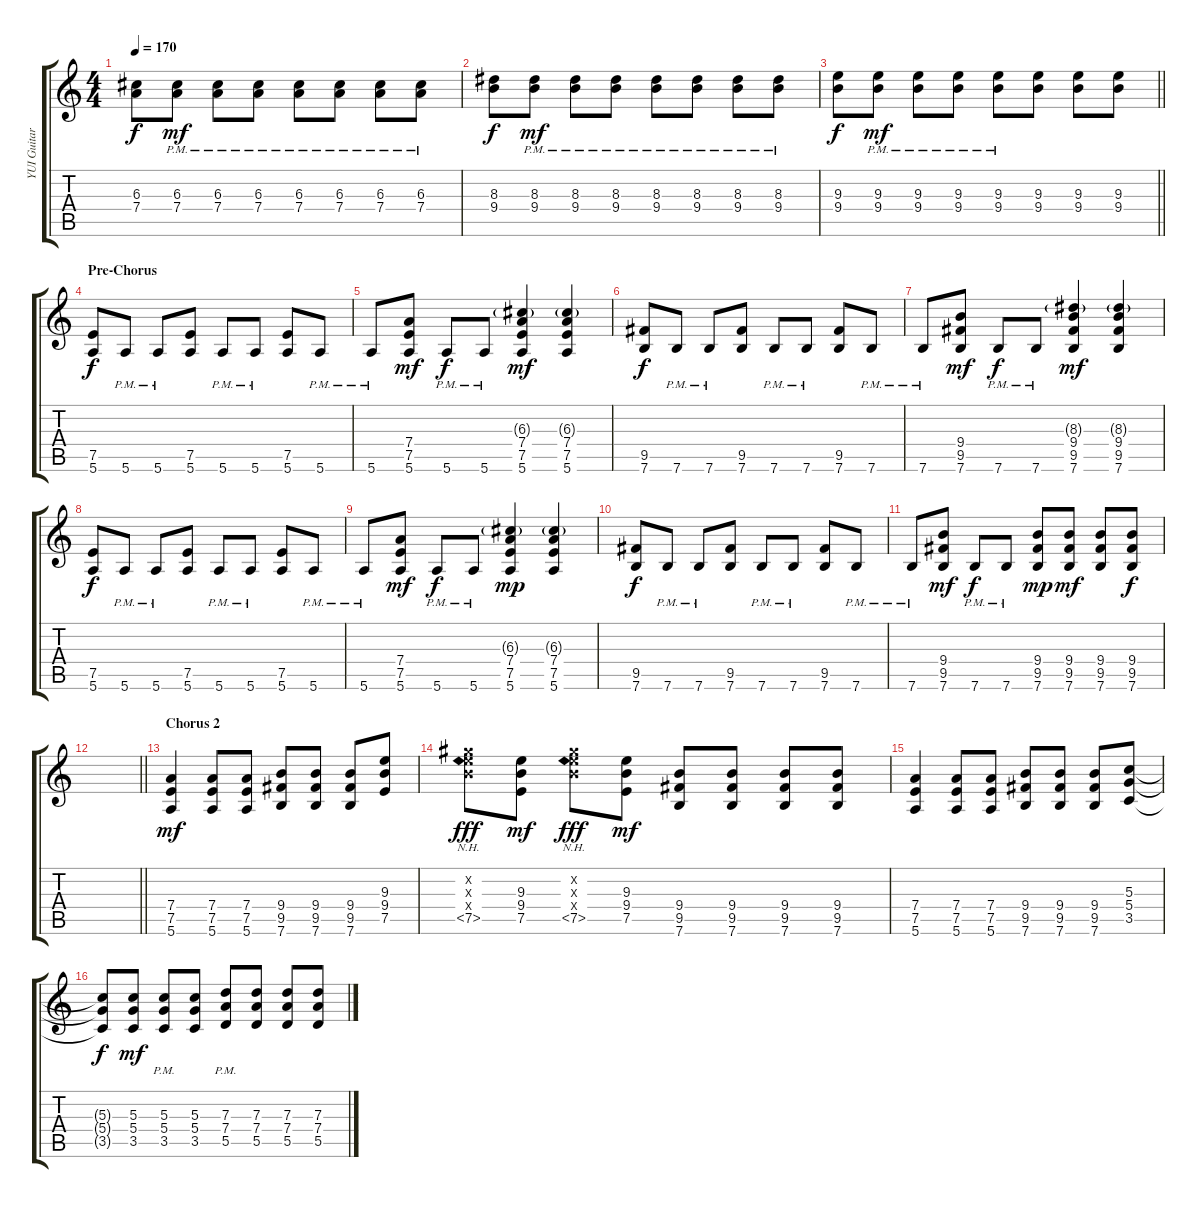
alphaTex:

\track ("YUI Guitar" "YUI Guitar") {instrument overdrivenguitar}
\staff {score tabs}
\tuning (E4 B3 G3 D3 A2 E2) {hide}
\ts (4 4)
\tempo 170
\clef g2
\ks c
(6.3 7.4).8{dy f} (6.3{pm} 7.4{pm}).8{dy mf} (6.3{pm} 7.4{pm}).8 (6.3{pm} 7.4{pm}).8 (6.3{pm} 7.4{pm}).8 (6.3{pm} 7.4{pm}).8 (6.3{pm} 7.4{pm}).8 (6.3{pm} 7.4{pm}).8 |
(8.3 9.4).8{dy f} (8.3{pm} 9.4{pm}).8{dy mf} (8.3{pm} 9.4{pm}).8 (8.3{pm} 9.4{pm}).8 (8.3{pm} 9.4{pm}).8 (8.3{pm} 9.4{pm}).8 (8.3{pm} 9.4{pm}).8 (8.3{pm} 9.4{pm}).8 |
\barLineRight lightlight
(9.3 9.4).8{dy f} (9.3{pm} 9.4{pm}).8{dy mf} (9.3{pm} 9.4{pm}).8 (9.3{pm} 9.4{pm}).8 (9.3{pm} 9.4{pm}).8 (9.3 9.4).8 (9.3 9.4).8 (9.3 9.4).8 |
\section ("" "Pre-Chorus")
(7.5 5.6).8{dy f} 5.6{pm}.8 5.6{pm}.8 (7.5 5.6).8 5.6{pm}.8 5.6{pm}.8 (7.5 5.6).8 5.6{pm}.8 |
5.6{pm}.8 (7.4 7.5 5.6).8{dy mf} 5.6{pm}.8{dy f} 5.6{pm}.8 (6.3{g} 7.4 7.5 5.6).4{dy mf} (6.3{g} 7.4 7.5 5.6).4 |
(9.5 7.6).8{dy f} 7.6{pm}.8 7.6{pm}.8 (9.5 7.6).8 7.6{pm}.8 7.6{pm}.8 (9.5 7.6).8 7.6{pm}.8 |
7.6{pm}.8 (9.4 9.5 7.6).8{dy mf} 7.6{pm}.8{dy f} 7.6{pm}.8 (8.3{g} 9.4 9.5 7.6).4{dy mf} (8.3{g} 9.4 9.5 7.6).4 |
(7.5 5.6).8{dy f} 5.6{pm}.8 5.6{pm}.8 (7.5 5.6).8 5.6{pm}.8 5.6{pm}.8 (7.5 5.6).8 5.6{pm}.8 |
5.6{pm}.8 (7.4 7.5 5.6).8{dy mf} 5.6{pm}.8{dy f} 5.6{pm}.8 (6.3{g} 7.4 7.5 5.6).4{dy mp} (6.3{g} 7.4 7.5 5.6).4 |
(9.5 7.6).8{dy f} 7.6{pm}.8 7.6{pm}.8 (9.5 7.6).8 7.6{pm}.8 7.6{pm}.8 (9.5 7.6).8 7.6{pm}.8 |
7.6{pm}.8 (9.4 9.5 7.6).8{dy mf} 7.6{pm}.8{dy f} 7.6{pm}.8 (9.4 9.5 7.6).8{dy mp} (9.4 9.5 7.6).8{dy mf} (9.4 9.5 7.6).8 (9.4 9.5 7.6).8{dy f} |
\barLineRight lightlight
|
\section ("" "Chorus 2")
(7.4 7.5 5.6).4{dy mf} (7.4 7.5 5.6).8 (7.4 7.5 5.6).8 (9.4 9.5 7.6).8 (9.4 9.5 7.6).8 (9.4 9.5 7.6).8 (9.3 9.4 7.5).8 |
(9.2{x} 9.3{x} 9.4{x} 7.5{nh}).8{dy fff} (9.3 9.4 7.5).8{dy mf} (9.2{x} 9.3{x} 9.4{x} 7.5{nh}).8{dy fff} (9.3 9.4 7.5).8{dy mf} (9.4 9.5 7.6).8 (9.4 9.5 7.6).8 (9.4 9.5 7.6).8 (9.4 9.5 7.6).8 |
(7.4 7.5 5.6).4 (7.4 7.5 5.6).8 (7.4 7.5 5.6).8 (9.4 9.5 7.6).8 (9.4 9.5 7.6).8 (9.4 9.5 7.6).8 (5.3 5.4 3.5).8 |
(5.3{t} 5.4{t} 3.5{t}).8{dy f} (5.3 5.4 3.5).8{dy mf} (5.3{pm} 5.4{pm} 3.5{pm}).8 (5.3 5.4 3.5).8 (7.3{pm} 7.4{pm} 5.5{pm}).8 (7.3 7.4 5.5).8 (7.3 7.4 5.5).8 (7.3 7.4 5.5).8
